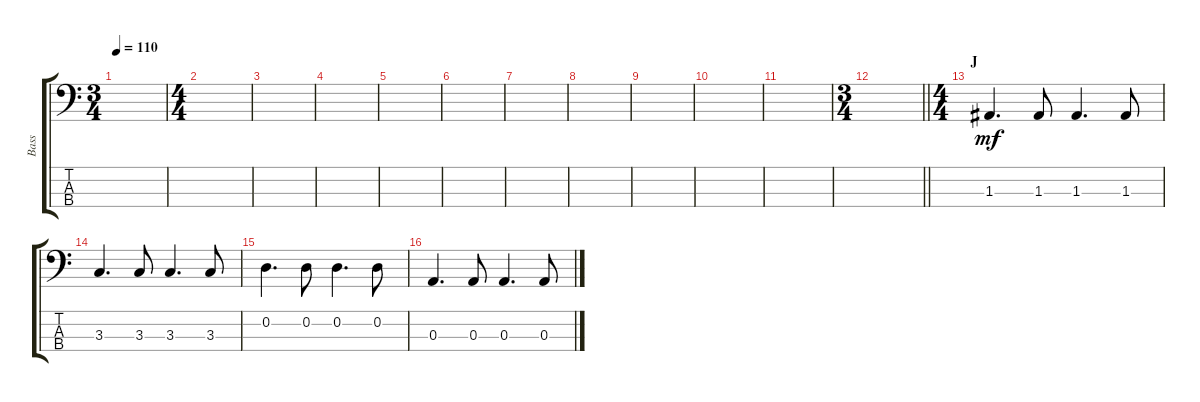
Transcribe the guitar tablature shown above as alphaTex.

\track ("Bass" "Bass") {instrument synthbass1}
\staff {score tabs}
\tuning (G2 D2 A1 E1) {hide}
\ts (3 4)
\tempo 110
\clef f4
\ks c
|
\ts (4 4)
|
|
|
|
|
|
|
|
|
|
\ts (3 4)
\barLineRight lightlight
|
\ts (4 4)
\section ("" "J")
1.3.4{d dy mf} 1.3.8 1.3.4{d} 1.3.8 |
3.3.4{d} 3.3.8 3.3.4{d} 3.3.8 |
0.2.4{d} 0.2.8 0.2.4{d} 0.2.8 |
0.3.4{d} 0.3.8 0.3.4{d} 0.3.8
